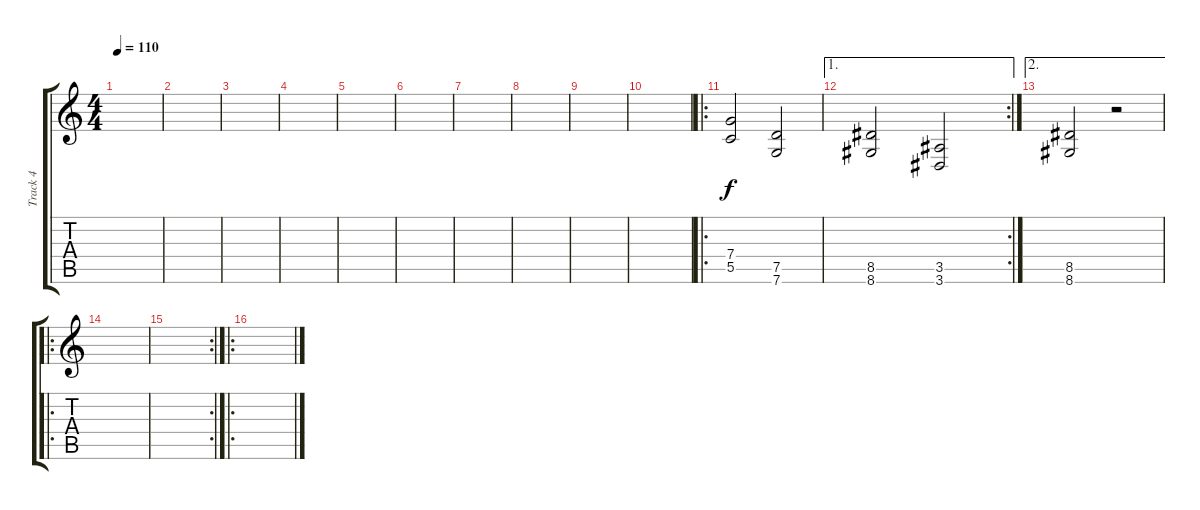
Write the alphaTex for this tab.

\track ("Track 4" "Track 4") {instrument distortionguitar}
\staff {score tabs}
\tuning (D4 A3 F3 C3 G2 C2) {hide}
\ts (4 4)
\tempo 110
\clef g2
\ks c
|
|
|
|
|
|
|
|
|
|
\ro
(7.4 5.5).2 (7.5 7.6).2 |
\ae 1
\rc 2
(8.5 8.6).2 (3.5 3.6).2 |
\ae 2
(8.5 8.6).2 r.2 |
\ro
|
\rc 2
|
\ro
